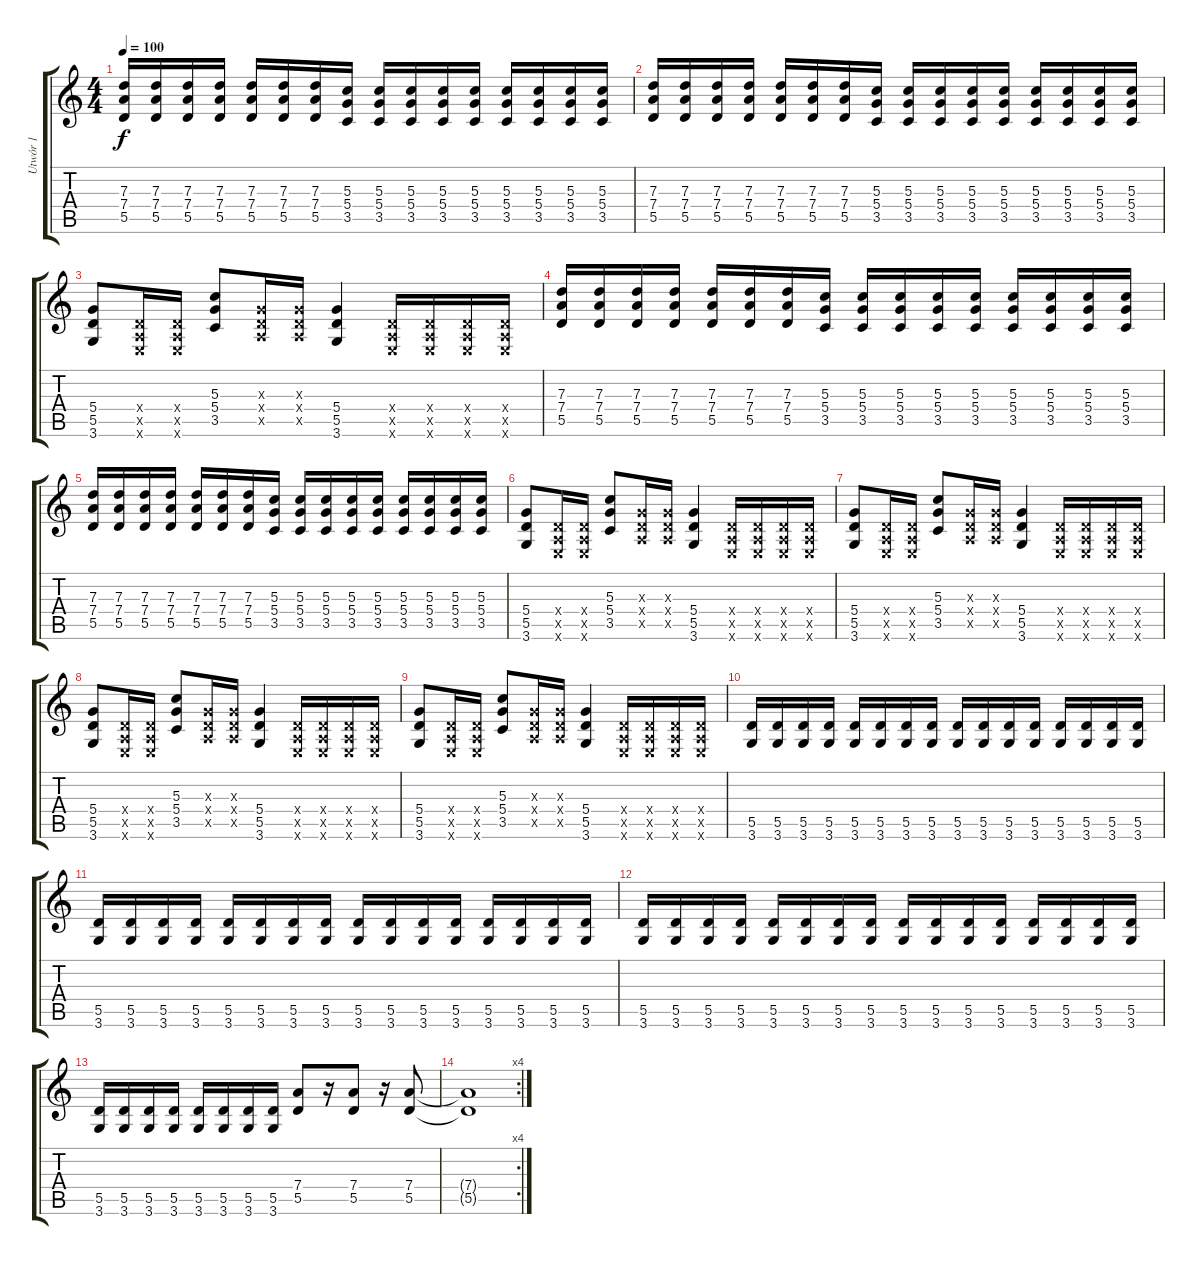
\track ("Utwór 1" "Utwór 1") {instrument distortionguitar}
\staff {score tabs}
\tuning (E4 B3 G3 D3 A2 E2) {hide}
\ts (4 4)
\tempo 100
\clef g2
\ks c
(7.3 7.4 5.5).16{dy f} (7.3 7.4 5.5).16 (7.3 7.4 5.5).16 (7.3 7.4 5.5).16 (7.3 7.4 5.5).16 (7.3 7.4 5.5).16 (7.3 7.4 5.5).16 (5.3 5.4 3.5).16 (5.3 5.4 3.5).16 (5.3 5.4 3.5).16 (5.3 5.4 3.5).16 (5.3 5.4 3.5).16 (5.3 5.4 3.5).16 (5.3 5.4 3.5).16 (5.3 5.4 3.5).16 (5.3 5.4 3.5).16 |
(7.3 7.4 5.5).16 (7.3 7.4 5.5).16 (7.3 7.4 5.5).16 (7.3 7.4 5.5).16 (7.3 7.4 5.5).16 (7.3 7.4 5.5).16 (7.3 7.4 5.5).16 (5.3 5.4 3.5).16 (5.3 5.4 3.5).16 (5.3 5.4 3.5).16 (5.3 5.4 3.5).16 (5.3 5.4 3.5).16 (5.3 5.4 3.5).16 (5.3 5.4 3.5).16 (5.3 5.4 3.5).16 (5.3 5.4 3.5).16 |
(5.4 5.5 3.6).8 (0.4{x} 0.5{x} 0.6{x}).16 (0.4{x} 0.5{x} 0.6{x}).16 (5.3 5.4 3.5).8 (0.3{x} 0.4{x} 0.5{x}).16 (0.3{x} 0.4{x} 0.5{x}).16 (5.4 5.5 3.6).4 (0.4{x} 0.5{x} 0.6{x}).16 (0.4{x} 0.5{x} 0.6{x}).16 (0.4{x} 0.5{x} 0.6{x}).16 (0.4{x} 0.5{x} 0.6{x}).16 |
(7.3 7.4 5.5).16 (7.3 7.4 5.5).16 (7.3 7.4 5.5).16 (7.3 7.4 5.5).16 (7.3 7.4 5.5).16 (7.3 7.4 5.5).16 (7.3 7.4 5.5).16 (5.3 5.4 3.5).16 (5.3 5.4 3.5).16 (5.3 5.4 3.5).16 (5.3 5.4 3.5).16 (5.3 5.4 3.5).16 (5.3 5.4 3.5).16 (5.3 5.4 3.5).16 (5.3 5.4 3.5).16 (5.3 5.4 3.5).16 |
(7.3 7.4 5.5).16 (7.3 7.4 5.5).16 (7.3 7.4 5.5).16 (7.3 7.4 5.5).16 (7.3 7.4 5.5).16 (7.3 7.4 5.5).16 (7.3 7.4 5.5).16 (5.3 5.4 3.5).16 (5.3 5.4 3.5).16 (5.3 5.4 3.5).16 (5.3 5.4 3.5).16 (5.3 5.4 3.5).16 (5.3 5.4 3.5).16 (5.3 5.4 3.5).16 (5.3 5.4 3.5).16 (5.3 5.4 3.5).16 |
(5.4 5.5 3.6).8 (0.4{x} 0.5{x} 0.6{x}).16 (0.4{x} 0.5{x} 0.6{x}).16 (5.3 5.4 3.5).8 (0.3{x} 0.4{x} 0.5{x}).16 (0.3{x} 0.4{x} 0.5{x}).16 (5.4 5.5 3.6).4 (0.4{x} 0.5{x} 0.6{x}).16 (0.4{x} 0.5{x} 0.6{x}).16 (0.4{x} 0.5{x} 0.6{x}).16 (0.4{x} 0.5{x} 0.6{x}).16 |
(5.4 5.5 3.6).8 (0.4{x} 0.5{x} 0.6{x}).16 (0.4{x} 0.5{x} 0.6{x}).16 (5.3 5.4 3.5).8 (0.3{x} 0.4{x} 0.5{x}).16 (0.3{x} 0.4{x} 0.5{x}).16 (5.4 5.5 3.6).4 (0.4{x} 0.5{x} 0.6{x}).16 (0.4{x} 0.5{x} 0.6{x}).16 (0.4{x} 0.5{x} 0.6{x}).16 (0.4{x} 0.5{x} 0.6{x}).16 |
(5.4 5.5 3.6).8 (0.4{x} 0.5{x} 0.6{x}).16 (0.4{x} 0.5{x} 0.6{x}).16 (5.3 5.4 3.5).8 (0.3{x} 0.4{x} 0.5{x}).16 (0.3{x} 0.4{x} 0.5{x}).16 (5.4 5.5 3.6).4 (0.4{x} 0.5{x} 0.6{x}).16 (0.4{x} 0.5{x} 0.6{x}).16 (0.4{x} 0.5{x} 0.6{x}).16 (0.4{x} 0.5{x} 0.6{x}).16 |
(5.4 5.5 3.6).8 (0.4{x} 0.5{x} 0.6{x}).16 (0.4{x} 0.5{x} 0.6{x}).16 (5.3 5.4 3.5).8 (0.3{x} 0.4{x} 0.5{x}).16 (0.3{x} 0.4{x} 0.5{x}).16 (5.4 5.5 3.6).4 (0.4{x} 0.5{x} 0.6{x}).16 (0.4{x} 0.5{x} 0.6{x}).16 (0.4{x} 0.5{x} 0.6{x}).16 (0.4{x} 0.5{x} 0.6{x}).16 |
(5.5 3.6).16 (5.5 3.6).16 (5.5 3.6).16 (5.5 3.6).16 (5.5 3.6).16 (5.5 3.6).16 (5.5 3.6).16 (5.5 3.6).16 (5.5 3.6).16 (5.5 3.6).16 (5.5 3.6).16 (5.5 3.6).16 (5.5 3.6).16 (5.5 3.6).16 (5.5 3.6).16 (5.5 3.6).16 |
(5.5 3.6).16 (5.5 3.6).16 (5.5 3.6).16 (5.5 3.6).16 (5.5 3.6).16 (5.5 3.6).16 (5.5 3.6).16 (5.5 3.6).16 (5.5 3.6).16 (5.5 3.6).16 (5.5 3.6).16 (5.5 3.6).16 (5.5 3.6).16 (5.5 3.6).16 (5.5 3.6).16 (5.5 3.6).16 |
(5.5 3.6).16 (5.5 3.6).16 (5.5 3.6).16 (5.5 3.6).16 (5.5 3.6).16 (5.5 3.6).16 (5.5 3.6).16 (5.5 3.6).16 (5.5 3.6).16 (5.5 3.6).16 (5.5 3.6).16 (5.5 3.6).16 (5.5 3.6).16 (5.5 3.6).16 (5.5 3.6).16 (5.5 3.6).16 |
(5.5 3.6).16 (5.5 3.6).16 (5.5 3.6).16 (5.5 3.6).16 (5.5 3.6).16 (5.5 3.6).16 (5.5 3.6).16 (5.5 3.6).16 (7.4 5.5).8 r.16 (7.4 5.5).8 r.16 (7.4 5.5).8 |
\rc 4
(7.4{t} 5.5{t}).1
